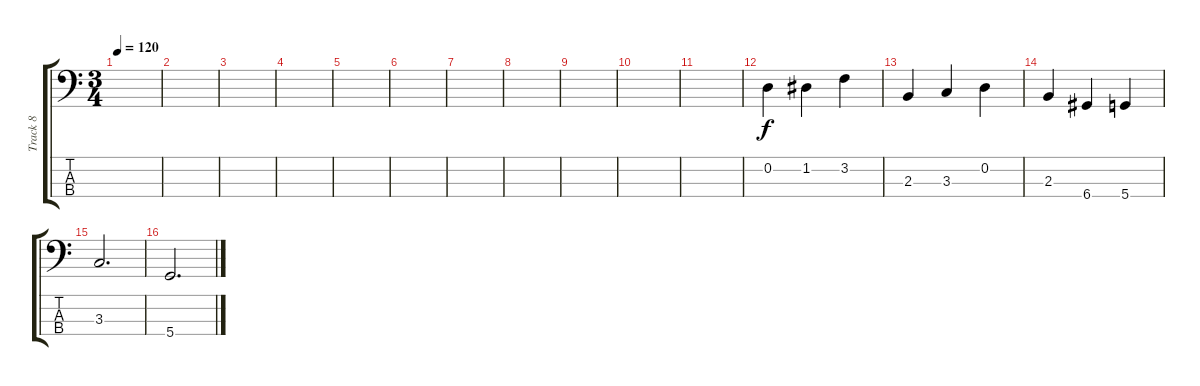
\track ("Track 8" "Track 8") {instrument electricbassfinger}
\staff {score tabs}
\tuning (G2 D2 A1 D1) {hide}
\ts (3 4)
\tempo 120
\clef f4
\ks c
|
|
|
|
|
|
|
|
|
|
|
0.2.4 1.2.4 3.2.4 |
2.3.4 3.3.4 0.2.4 |
2.3.4 6.4.4 5.4.4 |
3.3.2{d} |
5.4.2{d}
